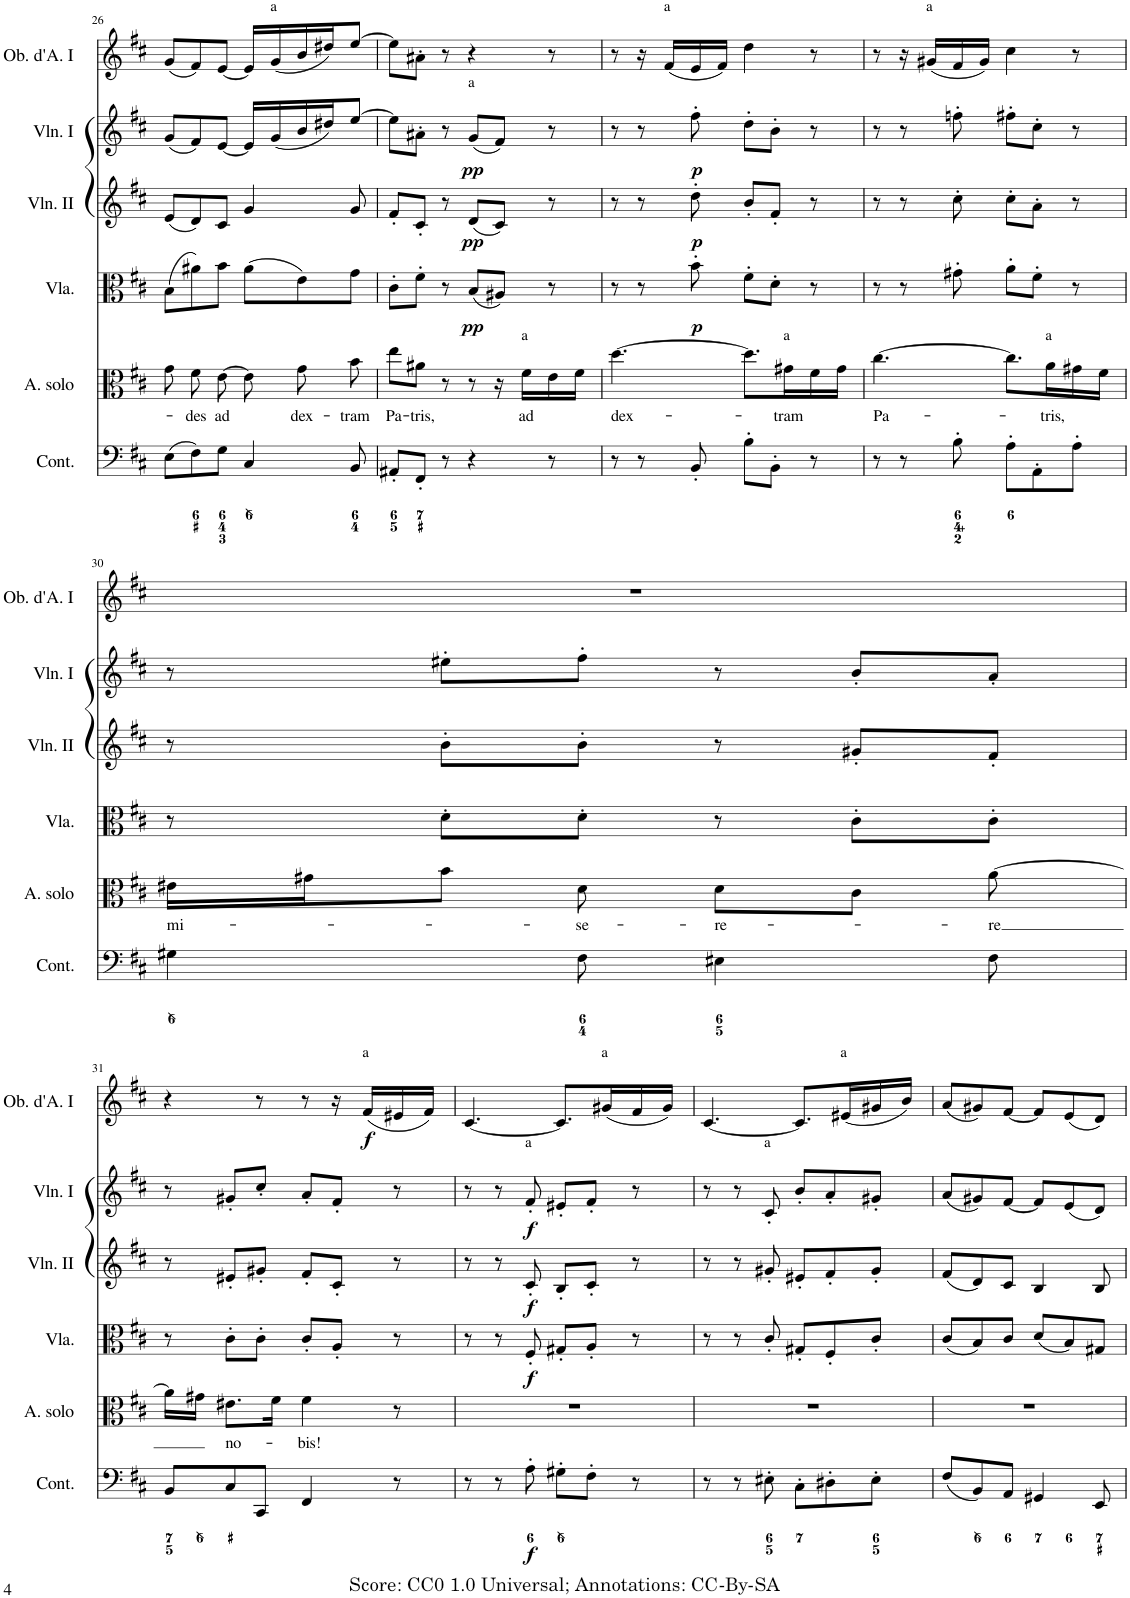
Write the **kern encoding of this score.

**kern	**dynam	**kern	**dynam	**kern	**text	**kern	**dynam	**kern	**dynam	**kern	**dynam	**kern	**dynam
*part7	*part7	*part6	*part6	*part5	*part5	*part4	*part4	*part3	*part3	*part2	*part2	*part1	*part1
*staff7	*staff7	*staff6	*staff6	*staff5	*staff5	*staff4	*staff4	*staff3	*staff3	*staff2	*staff2	*staff1	*staff1
*I"Continuo	*	*I"Continuo	*	*I"Alto solo	*	*I"Viola	*	*I"Violino II	*	*I"Violino I	*	*I"Oboe d'Amore I	*
*I'Cont.	*	*I'Cont.	*	*I'A. solo	*	*I'Vla.	*	*I'Vln. II	*	*I'Vln. I	*	*I'Ob. d'A. I	*
!!LO:PB:g=z
*clefF4	*	*clefF4	*	*clefC3	*	*clefC3	*	*clefG2	*	*clefG2	*	*clefG2	*
*	*	*	*	*Trd1c2	*	*	*	*	*	*	*	*	*
*k[f#c#]	*	*k[f#c#]	*	*k[f#c#]	*	*k[f#c#]	*	*k[f#c#]	*	*k[f#c#]	*	*k[f#c#]	*
*M6/8	*	*M6/8	*	*M6/8	*	*M6/8	*	*M6/8	*	*M6/8	*	*M6/8	*
=26	=26	=26	=26	=26	=26	=26	=26	=26	=26	=26	=26	=26	=26
(8E\L	.	(8E\L	.	8g\	.	(8B\L	.	(8e/L	.	(8g/L	.	(8g/L	.
!	!	!	!	!	!LO:LY:b	!	!	!	!	!	!	!	!
8F#\)	.	8F#\)	.	8f#\	-des	8a#X\)	.	8d/)	.	8f#/)	.	8f#/)	.
!	!	!	!	!	!LO:LY:b	!	!	!	!	!	!	!	!
8G\J	.	8G\J	.	[8e\	ad	8b\J	.	8c#/J	.	[8e/J	.	[8e/J	.
4C#	.	4C#/	.	8e\]	.	(8a#\L	.	4g/	.	16e/LL]	.	16e/LL]	.
!	!	!	!	!	!	!	!	!	!	!	!	!LO:TX:a:t=a	!
.	.	.	.	.	.	.	.	.	.	(16g/	.	(16g/	.
!	!	!	!	!	!LO:LY:b	!	!	!	!	!	!	!	!
.	.	.	.	8g\	dex-	8e\)	.	.	.	16b/	.	16b/	.
.	.	.	.	.	.	.	.	.	.	16dd#X/J)	.	16dd#X/J)	.
!	!	!	!	!	!LO:LY:b	!	!	!	!	!	!	!	!
8BB	.	8BB/	.	8b\	-tram	8g\J	.	8g/	.	[8ee/J	.	[8ee/J	.
=27	=27	=27	=27	=27	=27	=27	=27	=27	=27	=27	=27	=27	=27
!	!	!	!	!	!LO:LY:b	!	!	!	!	!	!	!	!
8AA#X'/L	.	8AA#X'/L	.	8ee\L	Pa-	8c#'\L	.	8f#'/L	.	8ee\L]	.	8ee\L]	.
!	!	!	!	!	!LO:LY:b	!	!	!	!	!	!	!	!
8FF#'/J	.	8FF#'/J	.	8a#X\J	-tris,	8f#'\J	.	8c#'/J	.	8a#X'\J	.	8a#X'\J	.
8r	.	8r	.	8r	.	8r	.	8r	.	8r	.	8r	.
!	!	!	!	!	!	!	!	!	!	!LO:TX:a:t=a	!	!	!
!	!	!	!	!	!	!	!LO:DY:b	!	!LO:DY:b	!	!LO:DY:b	!	!
4r	.	4r	.	8r	.	(8B/L	pp	(8d/L	pp	(8g/L	pp	4r	.
.	.	.	.	16r	.	8A#X/J)	.	8c#/J)	.	8f#/J)	.	.	.
!	!	!	!	!LO:TX:a:t=a	!	!	!	!	!	!	!	!	!
!	!	!	!	!	!LO:LY:b	!	!	!	!	!	!	!	!
.	.	.	.	16f#\LL	ad	.	.	.	.	.	.	.	.
8r	.	8r	.	16e\	.	8r	.	8r	.	8r	.	8r	.
.	.	.	.	16f#\JJ	.	.	.	.	.	.	.	.	.
=28	=28	=28	=28	=28	=28	=28	=28	=28	=28	=28	=28	=28	=28
!	!	!	!	!	!LO:LY:b	!	!	!	!	!	!	!	!
8r	.	8r	.	[4.dd\	dex-	8r	.	8r	.	8r	.	8r	.
8r	.	8r	.	.	.	8r	.	8r	.	8r	.	16r	.
!	!	!	!	!	!	!	!	!	!	!	!	!LO:TX:a:t=a	!
.	.	.	.	.	.	.	.	.	.	.	.	(16f#/LL	.
!	!	!	!	!	!	!	!LO:DY:b	!	!LO:DY:b	!	!LO:DY:b	!	!
8BB'	.	8BB'/	.	.	.	8b'\	p	8dd'\	p	8ff#'\	p	16e/	.
.	.	.	.	.	.	.	.	.	.	.	.	16f#/JJ)	.
8B'\L	.	8B'\L	.	8.dd\L]	.	8f#'\L	.	8b'/L	.	8dd'\L	.	4dd\	.
8BB'\J	.	8BB'\J	.	.	.	8d'\J	.	8f#'/J	.	8b'\J	.	.	.
!	!	!	!	!LO:TX:a:t=a	!	!	!	!	!	!	!	!	!
!	!	!	!	!	!LO:LY:b	!	!	!	!	!	!	!	!
.	.	.	.	16g#X\L	-tram	.	.	.	.	.	.	.	.
8r	.	8r	.	16f#\	.	8r	.	8r	.	8r	.	8r	.
.	.	.	.	16g#\JJ	.	.	.	.	.	.	.	.	.
=29	=29	=29	=29	=29	=29	=29	=29	=29	=29	=29	=29	=29	=29
!	!	!	!	!	!LO:LY:b	!	!	!	!	!	!	!	!
8r	.	8r	.	[4.cc#\	Pa-	8r	.	8r	.	8r	.	8r	.
8r	.	8r	.	.	.	8r	.	8r	.	8r	.	16r	.
!	!	!	!	!	!	!	!	!	!	!	!	!LO:TX:a:t=a	!
.	.	.	.	.	.	.	.	.	.	.	.	(16g#X/LL	.
8B'	.	8B'\	.	.	.	8g#X'\	.	8cc#'\	.	8ffn'\	.	16f#/	.
.	.	.	.	.	.	.	.	.	.	.	.	16g#/JJ)	.
8A'\L	.	8A'\L	.	8.cc#\L]	.	8a'\L	.	8cc#'\L	.	8ff#X'\L	.	4cc#\	.
8AA'\	.	8AA'\	.	.	.	8f#'\J	.	8a'\J	.	8cc#'\J	.	.	.
!	!	!	!	!LO:TX:a:t=a	!	!	!	!	!	!	!	!	!
!	!	!	!	!	!LO:LY:b	!	!	!	!	!	!	!	!
.	.	.	.	16a\L	-tris,	.	.	.	.	.	.	.	.
8A'\J	.	8A'\J	.	16g#X\	.	8r	.	8r	.	8r	.	8r	.
.	.	.	.	16f#\JJ	.	.	.	.	.	.	.	.	.
!!LO:LB:g=z
=30	=30	=30	=30	=30	=30	=30	=30	=30	=30	=30	=30	=30	=30
!	!	!	!	!	!LO:LY:b	!	!	!	!	!	!	!	!
4G#X	.	4G#X\	.	16e#X\LL	mi-	8r	.	8r	.	8r	.	2.r	.
.	.	.	.	16g#X\J	.	.	.	.	.	.	.	.	.
.	.	.	.	8b\J	.	8d'\L	.	8b'\L	.	8ee#X'\L	.	.	.
!	!	!	!	!	!LO:LY:b	!	!	!	!	!	!	!	!
8F#	.	8F#\	.	8d\	-se-	8d'\J	.	8b'\J	.	8ff#'\J	.	.	.
!	!	!	!	!	!LO:LY:b	!	!	!	!	!	!	!	!
4E#X	.	4E#X\	.	8d\L	-re-	8r	.	8r	.	8r	.	.	.
.	.	.	.	8c#\J	.	8c#'\L	.	8g#X'/L	.	8b'/L	.	.	.
!	!	!	!	!	!LO:LY:b	!	!	!	!	!	!	!	!
8F#	.	8F#\	.	[8a\	-re	8c#'\J	.	8f#'/J	.	8a'/J	.	.	.
!!LO:LB:g=z
=31	=31	=31	=31	=31	=31	=31	=31	=31	=31	=31	=31	=31	=31
8BB/L	.	8BB/L	.	16a\LL]	.	8r	.	8r	.	8r	.	4r	.
.	.	.	.	16g#X\JJ	.	.	.	.	.	.	.	.	.
!	!	!	!	!	!LO:LY:b	!	!	!	!	!	!	!	!
8C#/	.	8C#/	.	8.e#X\L	no-	8c#'\L	.	8e#X'/L	.	8g#X'/L	.	.	.
8CC#/J	.	8CC#/J	.	.	.	8c#'\J	.	8g#X'/J	.	8cc#'/J	.	8r	.
.	.	.	.	16f#\Jk	.	.	.	.	.	.	.	.	.
!	!	!	!	!	!LO:LY:b	!	!	!	!	!	!	!	!
4FF#	.	4FF#/	.	4f#\	-bis!	8c#'/L	.	8f#'/L	.	8a'/L	.	8r	.
.	.	.	.	.	.	8A'/J	.	8c#'/J	.	8f#'/J	.	16r	.
!	!	!	!	!	!	!	!	!	!	!	!	!LO:TX:a:t=a	!
!	!	!	!	!	!	!	!	!	!	!	!	!	!LO:DY:b
.	.	.	.	.	.	.	.	.	.	.	.	(16f#/LL	f
8r	.	8r	.	8r	.	8r	.	8r	.	8r	.	16e#X/	.
.	.	.	.	.	.	.	.	.	.	.	.	16f#/JJ)	.
=32	=32	=32	=32	=32	=32	=32	=32	=32	=32	=32	=32	=32	=32
8r	.	8r	.	2.r	.	8r	.	8r	.	8r	.	[4.c#/	.
8r	.	8r	.	.	.	8r	.	8r	.	8r	.	.	.
!	!	!	!	!	!	!	!	!	!	!LO:TX:a:t=a	!	!	!
!	!LO:DY:b	!	!LO:DY:b	!	!	!	!LO:DY:b	!	!LO:DY:b	!	!LO:DY:b	!	!
8A'	f	8A'\	f	.	.	8F#'/	f	8c#'/	f	8f#'/	f	.	.
8G#X'\L	.	8G#X'\L	.	.	.	8G#X'/L	.	8B'/L	.	8e#X'/L	.	8.c#/L]	.
8F#'\J	.	8F#'\J	.	.	.	8A'/J	.	8c#'/J	.	8f#'/J	.	.	.
!	!	!	!	!	!	!	!	!	!	!	!	!LO:TX:a:t=a	!
.	.	.	.	.	.	.	.	.	.	.	.	(16g#X/L	.
8r	.	8r	.	.	.	8r	.	8r	.	8r	.	16f#/	.
.	.	.	.	.	.	.	.	.	.	.	.	16g#/JJ)	.
=33	=33	=33	=33	=33	=33	=33	=33	=33	=33	=33	=33	=33	=33
8r	.	8r	.	2.r	.	8r	.	8r	.	8r	.	[4.c#/	.
8r	.	8r	.	.	.	8r	.	8r	.	8r	.	.	.
!	!	!	!	!	!	!	!	!	!	!LO:TX:a:t=a	!	!	!
8E#X'	.	8E#X'\	.	.	.	8c#'/	.	8g#X'/	.	8c#'/	.	.	.
8C#'\L	.	8C#'\L	.	.	.	8G#X'/L	.	8e#X'/L	.	8b'/L	.	8.c#/L]	.
8D#X'\	.	8D#X'\	.	.	.	8F#'/	.	8f#'/	.	8a'/	.	.	.
!	!	!	!	!	!	!	!	!	!	!	!	!LO:TX:a:t=a	!
.	.	.	.	.	.	.	.	.	.	.	.	(16e#X/L	.
8E#'\J	.	8E#'\J	.	.	.	8c#'/J	.	8g#'/J	.	8g#X'/J	.	16g#X/	.
.	.	.	.	.	.	.	.	.	.	.	.	16b/JJ)	.
=34	=34	=34	=34	=34	=34	=34	=34	=34	=34	=34	=34	=34	=34
(8F#/L	.	(8F#/L	.	2.r	.	(8c#/L	.	(8f#/L	.	(8a/L	.	(8a/L	.
8BB/)	.	8BB/)	.	.	.	8B/)	.	8d/)	.	8g#X/)	.	8g#X/)	.
8AA/J	.	8AA/J	.	.	.	8c#/J	.	8c#/J	.	[8f#/J	.	[8f#/J	.
4GG#X	.	4GG#X/	.	.	.	(8d/L	.	4B/	.	8f#/L]	.	8f#/L]	.
.	.	.	.	.	.	8B/)	.	.	.	(8e/	.	(8e/	.
8EE	.	8EE/	.	.	.	8G#X/J	.	8B/	.	8d/J)	.	8d/J)	.
=	=	=	=	=	=	=	=	=	=	=	=	=	=
*-	*-	*-	*-	*-	*-	*-	*-	*-	*-	*-	*-	*-	*-
